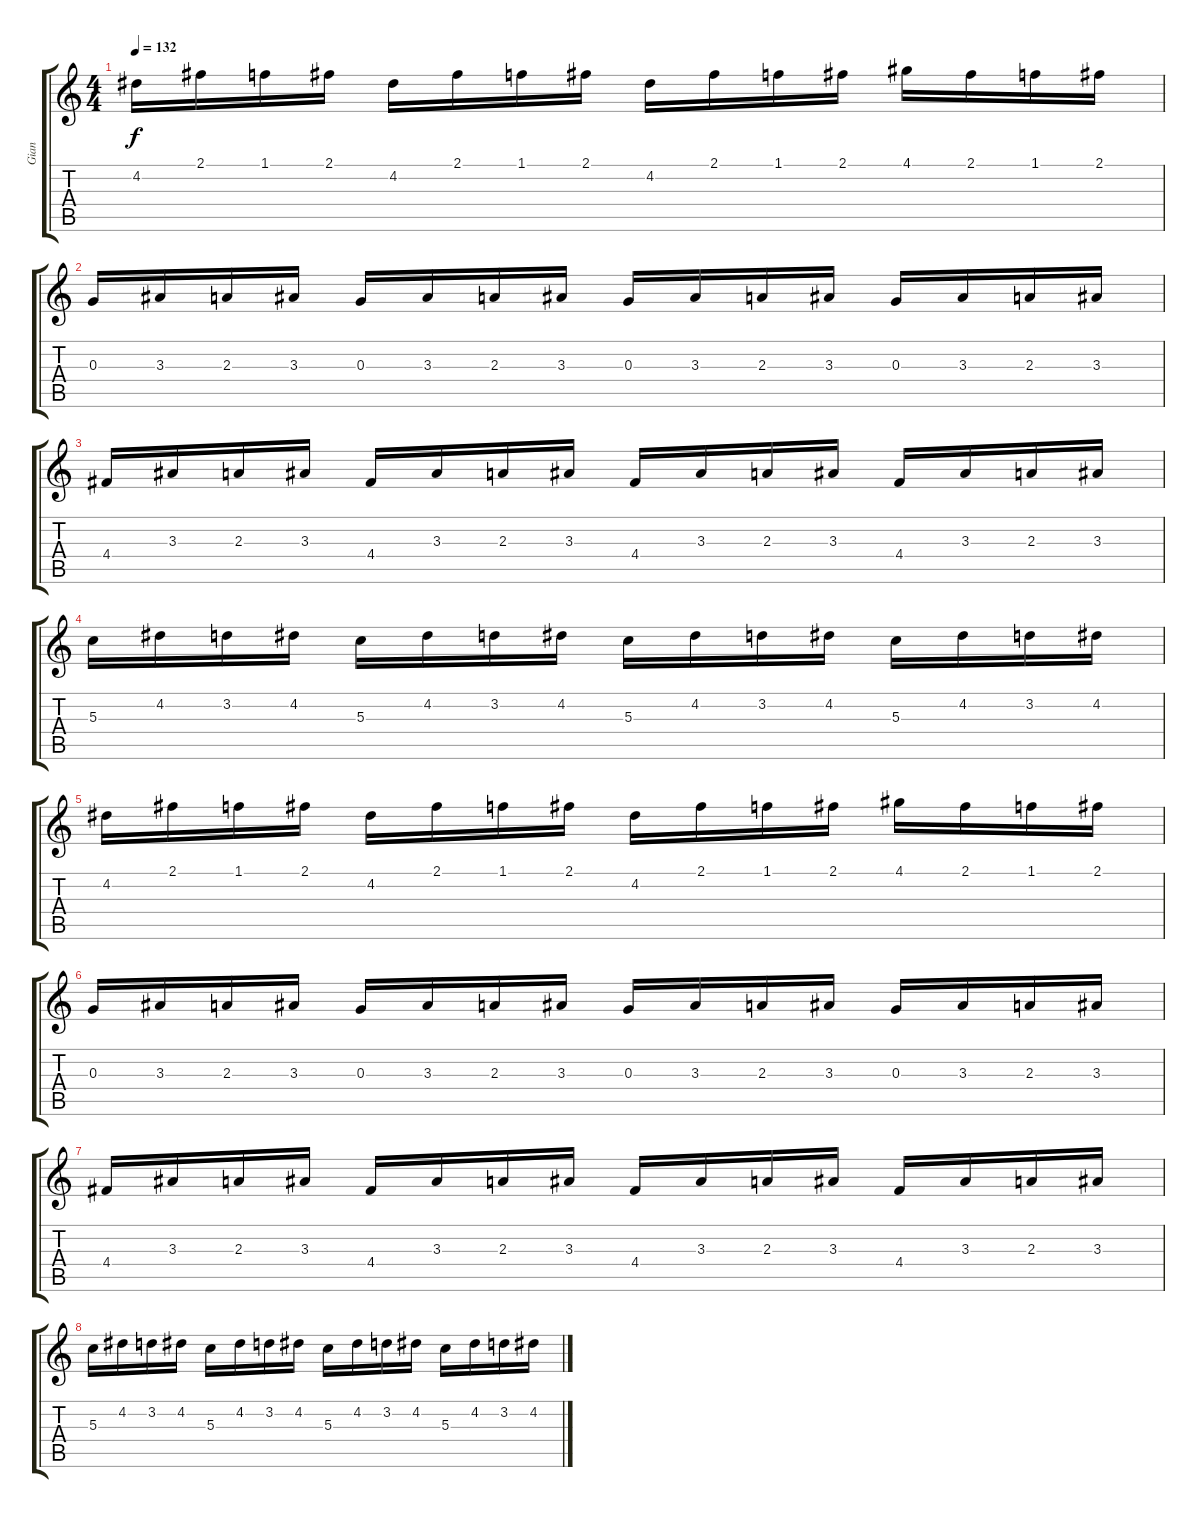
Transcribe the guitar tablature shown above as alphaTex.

\track ("Gian" "Gian") {instrument distortionguitar}
\staff {score tabs}
\tuning (E4 B3 G3 D3 A2 E2) {hide}
\ts (4 4)
\tempo 132
\clef g2
\ks c
4.2.16{dy f} 2.1.16 1.1.16 2.1.16 4.2.16 2.1.16 1.1.16 2.1.16 4.2.16 2.1.16 1.1.16 2.1.16 4.1.16 2.1.16 1.1.16 2.1.16 |
0.3.16 3.3.16 2.3.16 3.3.16 0.3.16 3.3.16 2.3.16 3.3.16 0.3.16 3.3.16 2.3.16 3.3.16 0.3.16 3.3.16 2.3.16 3.3.16 |
4.4.16 3.3.16 2.3.16 3.3.16 4.4.16 3.3.16 2.3.16 3.3.16 4.4.16 3.3.16 2.3.16 3.3.16 4.4.16 3.3.16 2.3.16 3.3.16 |
5.3.16 4.2.16 3.2.16 4.2.16 5.3.16 4.2.16 3.2.16 4.2.16 5.3.16 4.2.16 3.2.16 4.2.16 5.3.16 4.2.16 3.2.16 4.2.16 |
4.2.16 2.1.16 1.1.16 2.1.16 4.2.16 2.1.16 1.1.16 2.1.16 4.2.16 2.1.16 1.1.16 2.1.16 4.1.16 2.1.16 1.1.16 2.1.16 |
0.3.16 3.3.16 2.3.16 3.3.16 0.3.16 3.3.16 2.3.16 3.3.16 0.3.16 3.3.16 2.3.16 3.3.16 0.3.16 3.3.16 2.3.16 3.3.16 |
4.4.16 3.3.16 2.3.16 3.3.16 4.4.16 3.3.16 2.3.16 3.3.16 4.4.16 3.3.16 2.3.16 3.3.16 4.4.16 3.3.16 2.3.16 3.3.16 |
5.3.16 4.2.16 3.2.16 4.2.16 5.3.16 4.2.16 3.2.16 4.2.16 5.3.16 4.2.16 3.2.16 4.2.16 5.3.16 4.2.16 3.2.16 4.2.16
